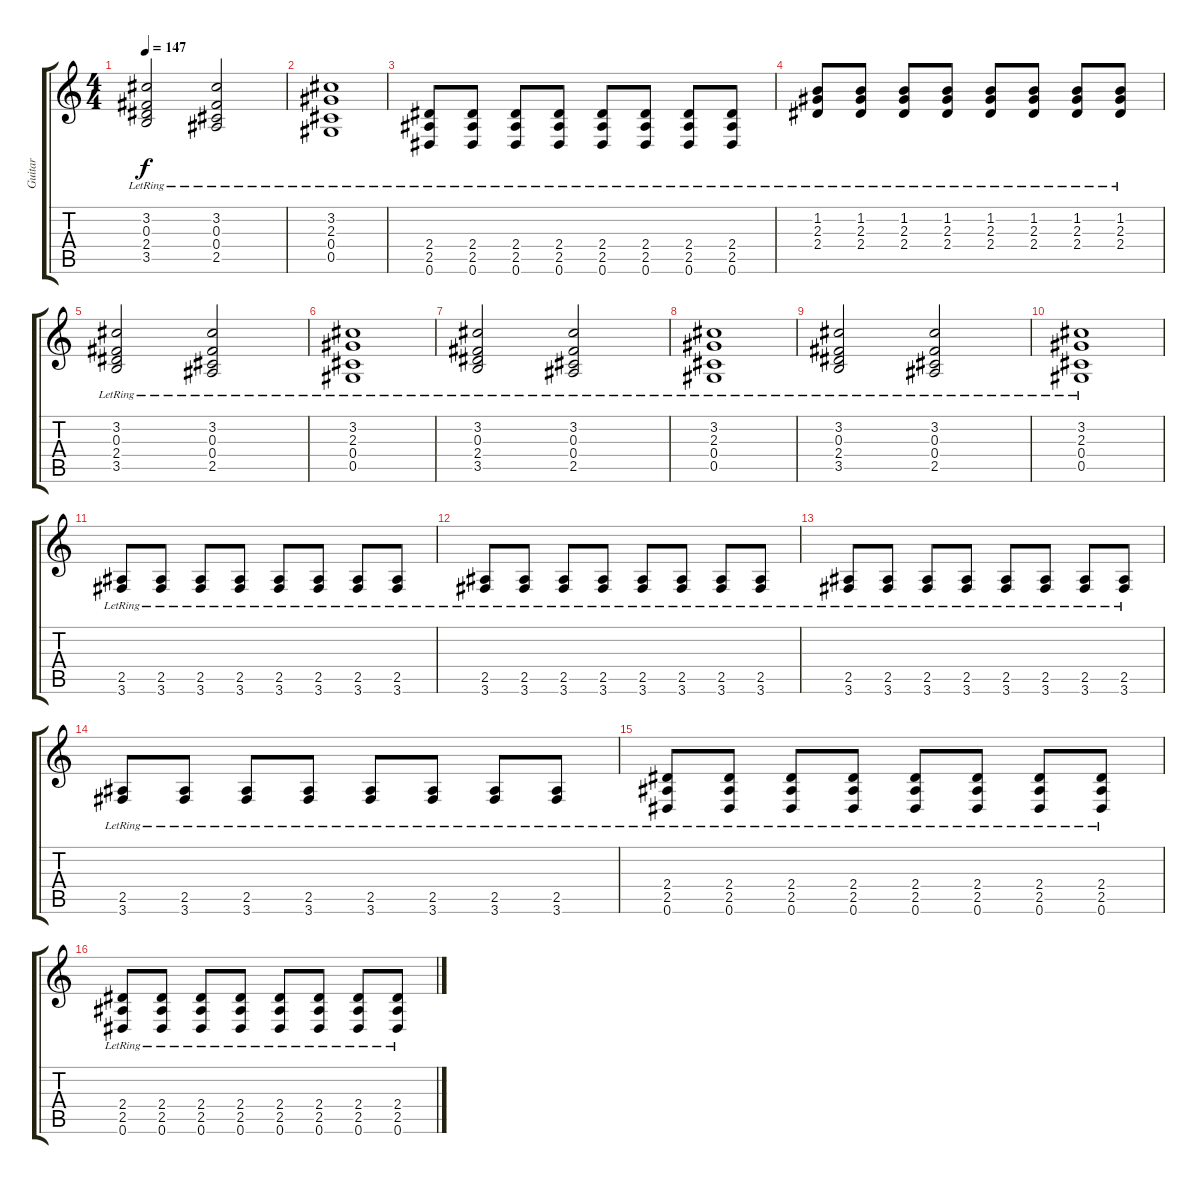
\track ("Guitar" "Guitar") {instrument electricguitarjazz}
\staff {score tabs}
\tuning (Eb4 Bb3 Gb3 Db3 Ab2 Eb2) {hide}
\ts (4 4)
\tempo 147
\clef g2
\ks c
(3.2{lr} 0.3{lr} 2.4{lr} 3.5{lr}).2{dy f} (3.2{lr} 0.3{lr} 0.4{lr} 2.5{lr}).2 |
(3.2{lr} 2.3{lr} 0.4{lr} 0.5{lr}).1 |
(2.4{lr} 2.5{lr} 0.6{lr}).8 (2.4{lr} 2.5{lr} 0.6{lr}).8 (2.4{lr} 2.5{lr} 0.6{lr}).8 (2.4{lr} 2.5{lr} 0.6{lr}).8 (2.4{lr} 2.5{lr} 0.6{lr}).8 (2.4{lr} 2.5{lr} 0.6{lr}).8 (2.4{lr} 2.5{lr} 0.6{lr}).8 (2.4{lr} 2.5{lr} 0.6{lr}).8 |
(1.2{lr} 2.3{lr} 2.4{lr}).8 (1.2{lr} 2.3{lr} 2.4{lr}).8 (1.2{lr} 2.3{lr} 2.4{lr}).8 (1.2{lr} 2.3{lr} 2.4{lr}).8 (1.2{lr} 2.3{lr} 2.4{lr}).8 (1.2{lr} 2.3{lr} 2.4{lr}).8 (1.2{lr} 2.3{lr} 2.4{lr}).8 (1.2{lr} 2.3{lr} 2.4{lr}).8 |
(3.2{lr} 0.3{lr} 2.4{lr} 3.5{lr}).2 (3.2{lr} 0.3{lr} 0.4{lr} 2.5{lr}).2 |
(3.2{lr} 2.3{lr} 0.4{lr} 0.5{lr}).1 |
(3.2{lr} 0.3{lr} 2.4{lr} 3.5{lr}).2 (3.2{lr} 0.3{lr} 0.4{lr} 2.5{lr}).2 |
(3.2{lr} 2.3{lr} 0.4{lr} 0.5{lr}).1 |
(3.2{lr} 0.3{lr} 2.4{lr} 3.5{lr}).2 (3.2{lr} 0.3{lr} 0.4{lr} 2.5{lr}).2 |
(3.2{lr} 2.3{lr} 0.4{lr} 0.5{lr}).1 |
(2.5{lr} 3.6{lr}).8 (2.5{lr} 3.6{lr}).8 (2.5{lr} 3.6{lr}).8 (2.5{lr} 3.6{lr}).8 (2.5{lr} 3.6{lr}).8 (2.5{lr} 3.6{lr}).8 (2.5{lr} 3.6{lr}).8 (2.5{lr} 3.6{lr}).8 |
(2.5{lr} 3.6{lr}).8 (2.5{lr} 3.6{lr}).8 (2.5{lr} 3.6{lr}).8 (2.5{lr} 3.6{lr}).8 (2.5{lr} 3.6{lr}).8 (2.5{lr} 3.6{lr}).8 (2.5{lr} 3.6{lr}).8 (2.5{lr} 3.6{lr}).8 |
(2.5{lr} 3.6{lr}).8 (2.5{lr} 3.6{lr}).8 (2.5{lr} 3.6{lr}).8 (2.5{lr} 3.6{lr}).8 (2.5{lr} 3.6{lr}).8 (2.5{lr} 3.6{lr}).8 (2.5{lr} 3.6{lr}).8 (2.5{lr} 3.6{lr}).8 |
(2.5{lr} 3.6{lr}).8 (2.5{lr} 3.6{lr}).8 (2.5{lr} 3.6{lr}).8 (2.5{lr} 3.6{lr}).8 (2.5{lr} 3.6{lr}).8 (2.5{lr} 3.6{lr}).8 (2.5{lr} 3.6{lr}).8 (2.5{lr} 3.6{lr}).8 |
(2.4{lr} 2.5{lr} 0.6{lr}).8 (2.4{lr} 2.5{lr} 0.6{lr}).8 (2.4{lr} 2.5{lr} 0.6{lr}).8 (2.4{lr} 2.5{lr} 0.6{lr}).8 (2.4{lr} 2.5{lr} 0.6{lr}).8 (2.4{lr} 2.5{lr} 0.6{lr}).8 (2.4{lr} 2.5{lr} 0.6{lr}).8 (2.4{lr} 2.5{lr} 0.6{lr}).8 |
(2.4{lr} 2.5{lr} 0.6{lr}).8 (2.4{lr} 2.5{lr} 0.6{lr}).8 (2.4{lr} 2.5{lr} 0.6{lr}).8 (2.4{lr} 2.5{lr} 0.6{lr}).8 (2.4{lr} 2.5{lr} 0.6{lr}).8 (2.4{lr} 2.5{lr} 0.6{lr}).8 (2.4{lr} 2.5{lr} 0.6{lr}).8 (2.4{lr} 2.5{lr} 0.6{lr}).8
